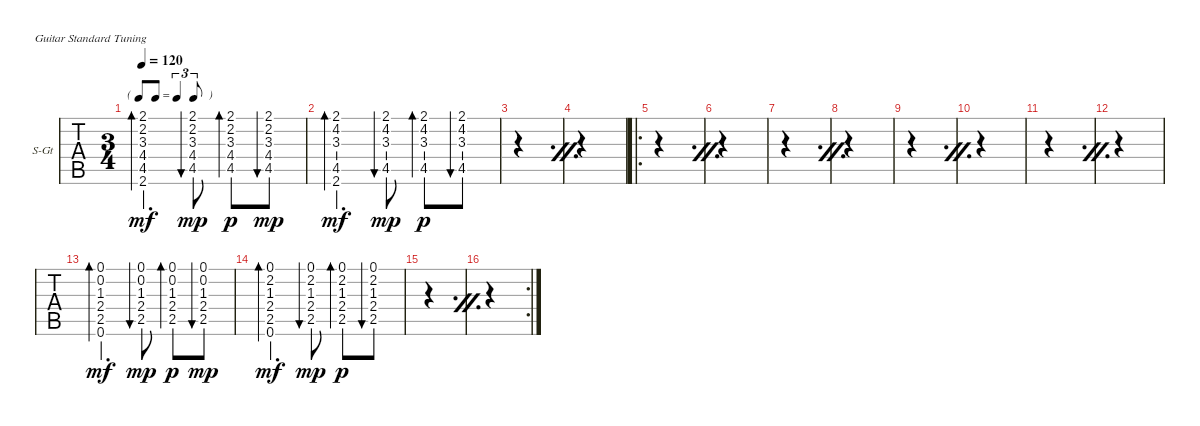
\defaultSystemsLayout 4
\bracketExtendMode groupsimilarinstruments
\firstSystemTrackNameOrientation horizontal
\otherSystemsTrackNameOrientation horizontal
\track ("Steel Guitar" "S-Gt") {instrument acousticguitarsteel}
\staff {tabs}
\tuning (E4 B3 G3 D3 A2 E2)
\ts (3 4)
\tf triplet8th
\tempo 120
\clef g2
\ks c
(2.1 2.2 3.3 4.4 4.5 2.6).4{d bd 30 dy mf instrument acousticguitarsteel} (2.1 2.2 3.3 4.4 4.5).8{bu 30 dy mp} (2.1 2.2 3.3 4.4 4.5).8{bd 30 dy p} (2.1 2.2 3.3 4.4 4.5).8{bu 30 dy mp} |
(2.1 4.2 3.3 2.6 4.5).4{d bd 30 dy mf} (2.1 4.2 3.3 4.5).8{bu 30 dy mp} (2.1 4.2 3.3 4.5).8{bd 30 dy p} (2.1 4.2 3.3 4.5).8{bu 30} |
\simile firstofdouble
|
\simile secondofdouble
|
\ro
\simile firstofdouble
|
\simile secondofdouble
|
\simile firstofdouble
|
\simile secondofdouble
|
\simile firstofdouble
|
\simile secondofdouble
|
\simile firstofdouble
|
\simile secondofdouble
|
\simile none
(0.6 2.5 2.4 1.3 0.2 0.1).4{d bd 30 dy mf} (2.5 2.4 1.3 0.2 0.1).8{bu 30 dy mp} (2.5 2.4 1.3 0.2 0.1).8{bd 30 dy p} (2.5 2.4 1.3 0.2 0.1).8{bu 30 dy mp} |
(0.6 2.5 1.3 2.2 0.1 2.4).4{d bd 30 dy mf} (2.5 1.3 2.2 0.1 2.4).8{bu 30 dy mp} (2.5 1.3 2.2 0.1 2.4).8{bd 30 dy p} (2.5 1.3 2.2 0.1 2.4).8{bu 30} |
\simile firstofdouble
|
\rc 2
\simile secondofdouble
